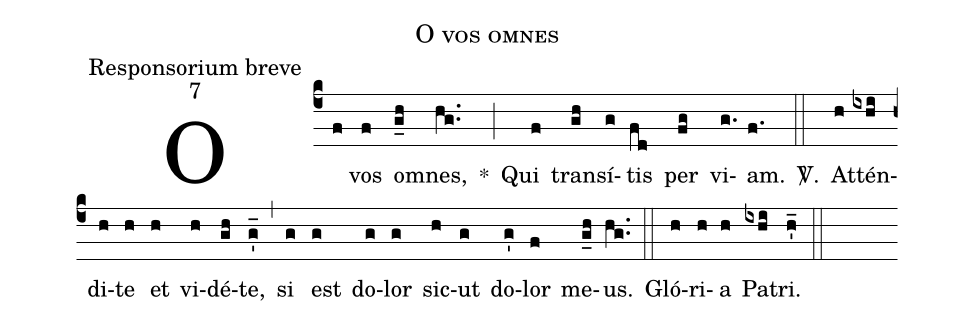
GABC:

name:O vos omnes;
office-part:Responsorium breve;
mode:7;
%%
(c4) O(f) vos(f) o(g_h)mnes,(hg..) *(;) Qui(f) tran(gh)sí(g)tis(fd) per(fg) vi(g.)am.(f.) <sp>V/</sp>.(::) At(h)tén(ixhi)di(h)te(h) et(h) vi(h)dé(gh)te,(g'_) (,) si(g) est(g) do(g)lor(g) sic(h)ut(g) do(g')lor(f) me(g_h)us.(hg..) (::) Gló(h)ri(h)a(h) Pa(ixhi)tri.(h'_) (::)
